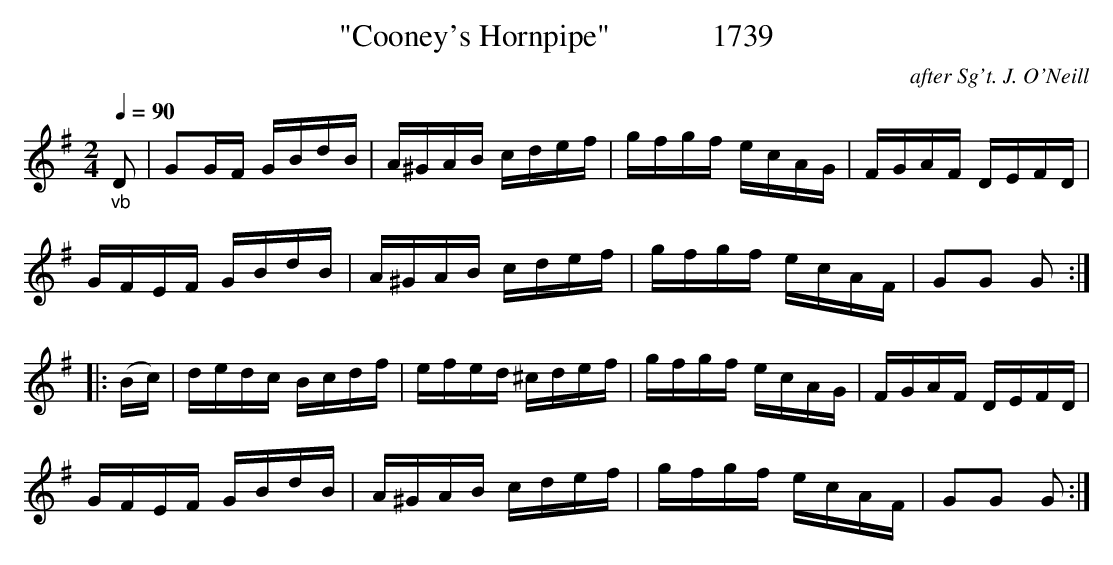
X:1
T:"Cooney's Hornpipe"             1739
C:after Sg't. J. O'Neill
BRENNAN July 2003 (HTTP://WWW.SOSYOURMOM.COM)
Q:1/4=90
M:2/4
L:1/16
K:G
"_vb"D2|G2GF GBdB|A^GAB cdef|gfgf ecAG|FGAF DEFD|
GFEF GBdB|A^GAB cdef|gfgf ecAF|G2G2 G2:|
|:(Bc)|dedc Bcdf|efed ^cdef|gfgf ecAG|FGAF DEFD|
GFEF GBdB|A^GAB cdef|gfgf ecAF|G2G2 G2:|
